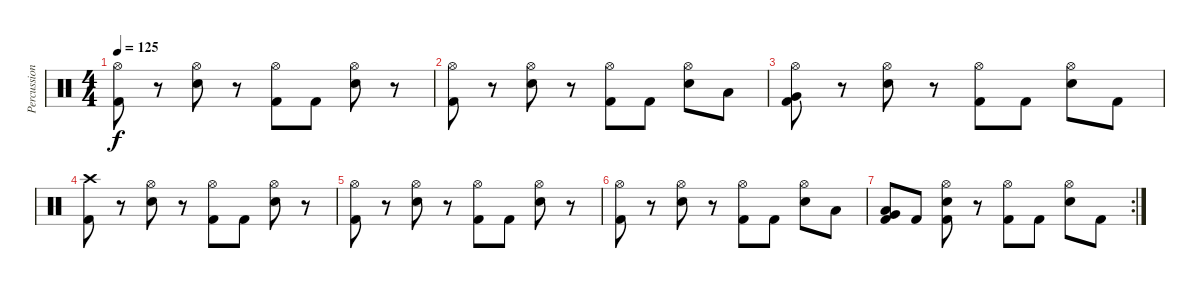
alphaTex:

\track ("Percussion" "Percussion") {instrument percussion}
\staff
\articulation defaults
\ts (4 4)
\tempo 125
\clef neutral
\ks c
("Hi-Hat (open)" "Kick (hit) 2").8{dy f} r.8 ("Hi-Hat (open)" "Electric Snare (hit)").8 r.8 ("Hi-Hat (open)" "Kick (hit) 2").8 "Kick (hit) 2".8 ("Hi-Hat (open)" "Electric Snare (hit)").8 r.8 |
("Hi-Hat (open)" "Kick (hit) 2").8 r.8 ("Hi-Hat (open)" "Electric Snare (hit)").8 r.8 ("Hi-Hat (open)" "Kick (hit) 2").8 "Kick (hit) 2".8 ("Hi-Hat (open)" "Electric Snare (hit)").8 "Low Tom (hit)".8 |
("Hi-Hat (open)" "Very Low Tom (hit)" "Kick (hit) 2").8 r.8 ("Hi-Hat (open)" "Electric Snare (hit)").8 r.8 ("Hi-Hat (open)" "Kick (hit) 2").8 "Kick (hit) 2".8 ("Hi-Hat (open)" "Electric Snare (hit)").8 "Kick (hit) 2".8 |
("Crash high (hit)" "Kick (hit) 2").8 r.8 ("Hi-Hat (open)" "Electric Snare (hit)").8 r.8 ("Hi-Hat (open)" "Kick (hit) 2").8 "Kick (hit) 2".8 ("Hi-Hat (open)" "Electric Snare (hit)").8 r.8 |
("Hi-Hat (open)" "Kick (hit) 2").8 r.8 ("Hi-Hat (open)" "Electric Snare (hit)").8 r.8 ("Hi-Hat (open)" "Kick (hit) 2").8 "Kick (hit) 2".8 ("Hi-Hat (open)" "Electric Snare (hit)").8 r.8 |
("Hi-Hat (open)" "Kick (hit) 2").8 r.8 ("Hi-Hat (open)" "Electric Snare (hit)").8 r.8 ("Hi-Hat (open)" "Kick (hit) 2").8 "Kick (hit) 2".8 ("Hi-Hat (open)" "Electric Snare (hit)").8 "Low Tom (hit)".8 |
\rc 2
("Very Low Tom (hit)" "Low Tom (hit)" "Kick (hit) 2").8 "Kick (hit) 2".8 ("Hi-Hat (open)" "Electric Snare (hit)" "Kick (hit) 2").8 r.8 ("Hi-Hat (open)" "Kick (hit) 2").8 "Kick (hit) 2".8 ("Hi-Hat (open)" "Electric Snare (hit)").8 "Kick (hit) 2".8
